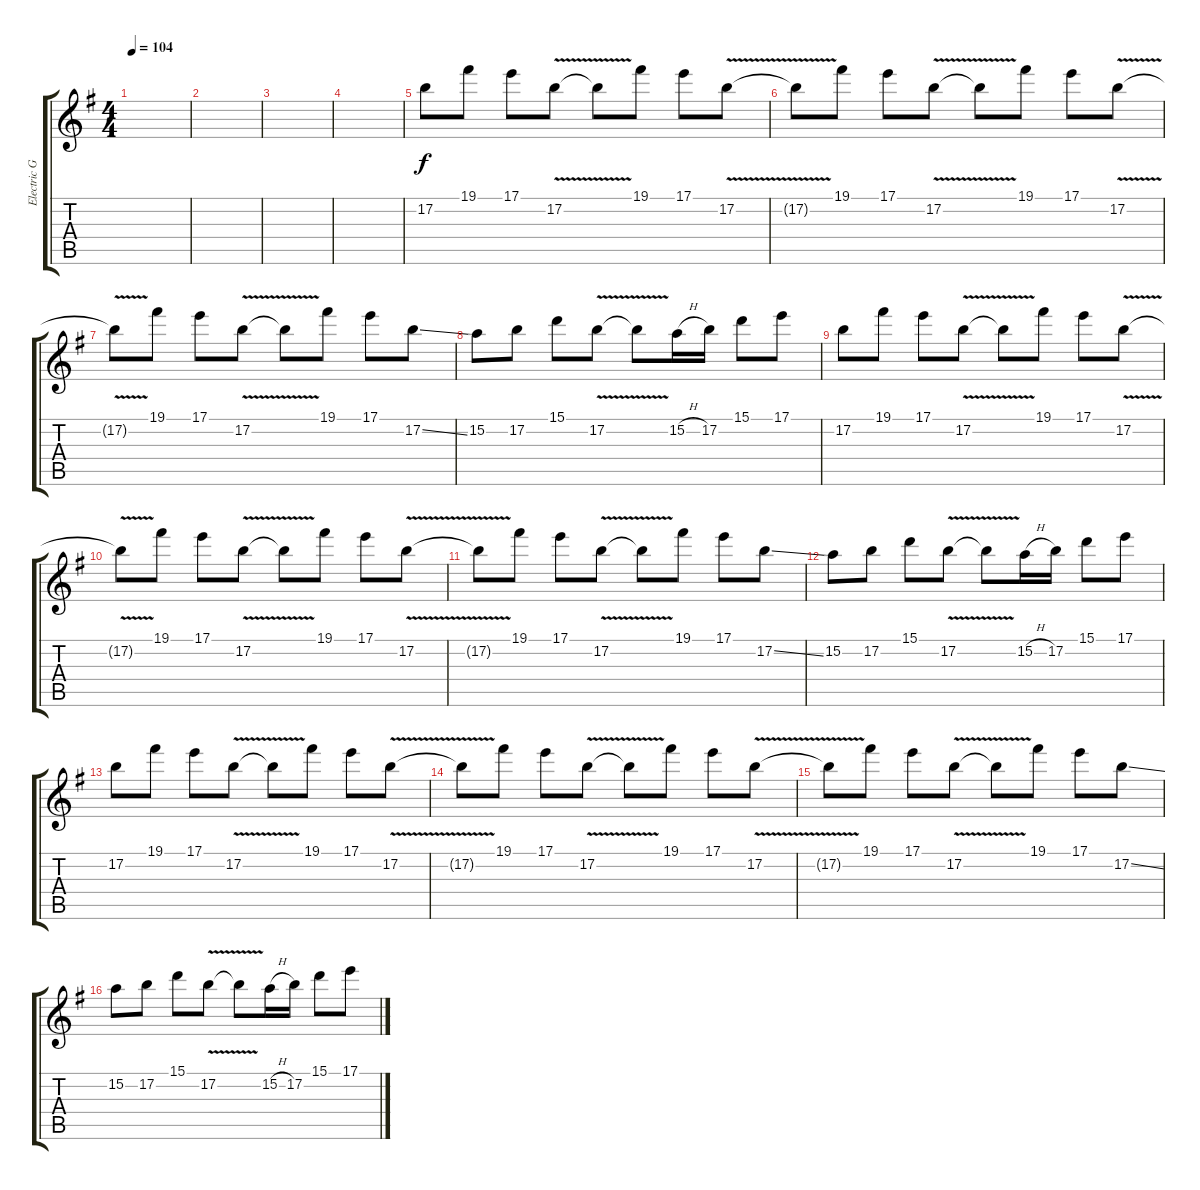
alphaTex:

\track ("Electric Guitar" "Electric G") {instrument distortionguitar}
\staff {score tabs}
\tuning (B3 Gb3 D3 A2 E2 B1) {hide}
\ts (4 4)
\tempo 104
\clef g2
\ks eminor
|
|
|
|
17.2.8 19.1.8 17.1.8 17.2{v}.8 17.2{v t}.8 19.1.8 17.1.8 17.2{v}.8 |
17.2{v t}.8 19.1.8 17.1.8 17.2{v}.8 17.2{v t}.8 19.1.8 17.1.8 17.2{v}.8 |
17.2{v t}.8 19.1.8 17.1.8 17.2{v}.8 17.2{v t}.8 19.1.8 17.1.8 17.2{ss}.8 |
15.2.8 17.2.8 15.1.8 17.2{v}.8 17.2{v t}.8 15.2{h}.16 17.2.16 15.1.8 17.1.8 |
17.2.8 19.1.8 17.1.8 17.2{v}.8 17.2{v t}.8 19.1.8 17.1.8 17.2{v}.8 |
17.2{v t}.8 19.1.8 17.1.8 17.2{v}.8 17.2{v t}.8 19.1.8 17.1.8 17.2{v}.8 |
17.2{v t}.8 19.1.8 17.1.8 17.2{v}.8 17.2{v t}.8 19.1.8 17.1.8 17.2{ss}.8 |
15.2.8 17.2.8 15.1.8 17.2{v}.8 17.2{v t}.8 15.2{h}.16 17.2.16 15.1.8 17.1.8 |
17.2.8 19.1.8 17.1.8 17.2{v}.8 17.2{v t}.8 19.1.8 17.1.8 17.2{v}.8 |
17.2{v t}.8 19.1.8 17.1.8 17.2{v}.8 17.2{v t}.8 19.1.8 17.1.8 17.2{v}.8 |
17.2{v t}.8 19.1.8 17.1.8 17.2{v}.8 17.2{v t}.8 19.1.8 17.1.8 17.2{ss}.8 |
15.2.8 17.2.8 15.1.8 17.2{v}.8 17.2{v t}.8 15.2{h}.16 17.2.16 15.1.8 17.1.8
